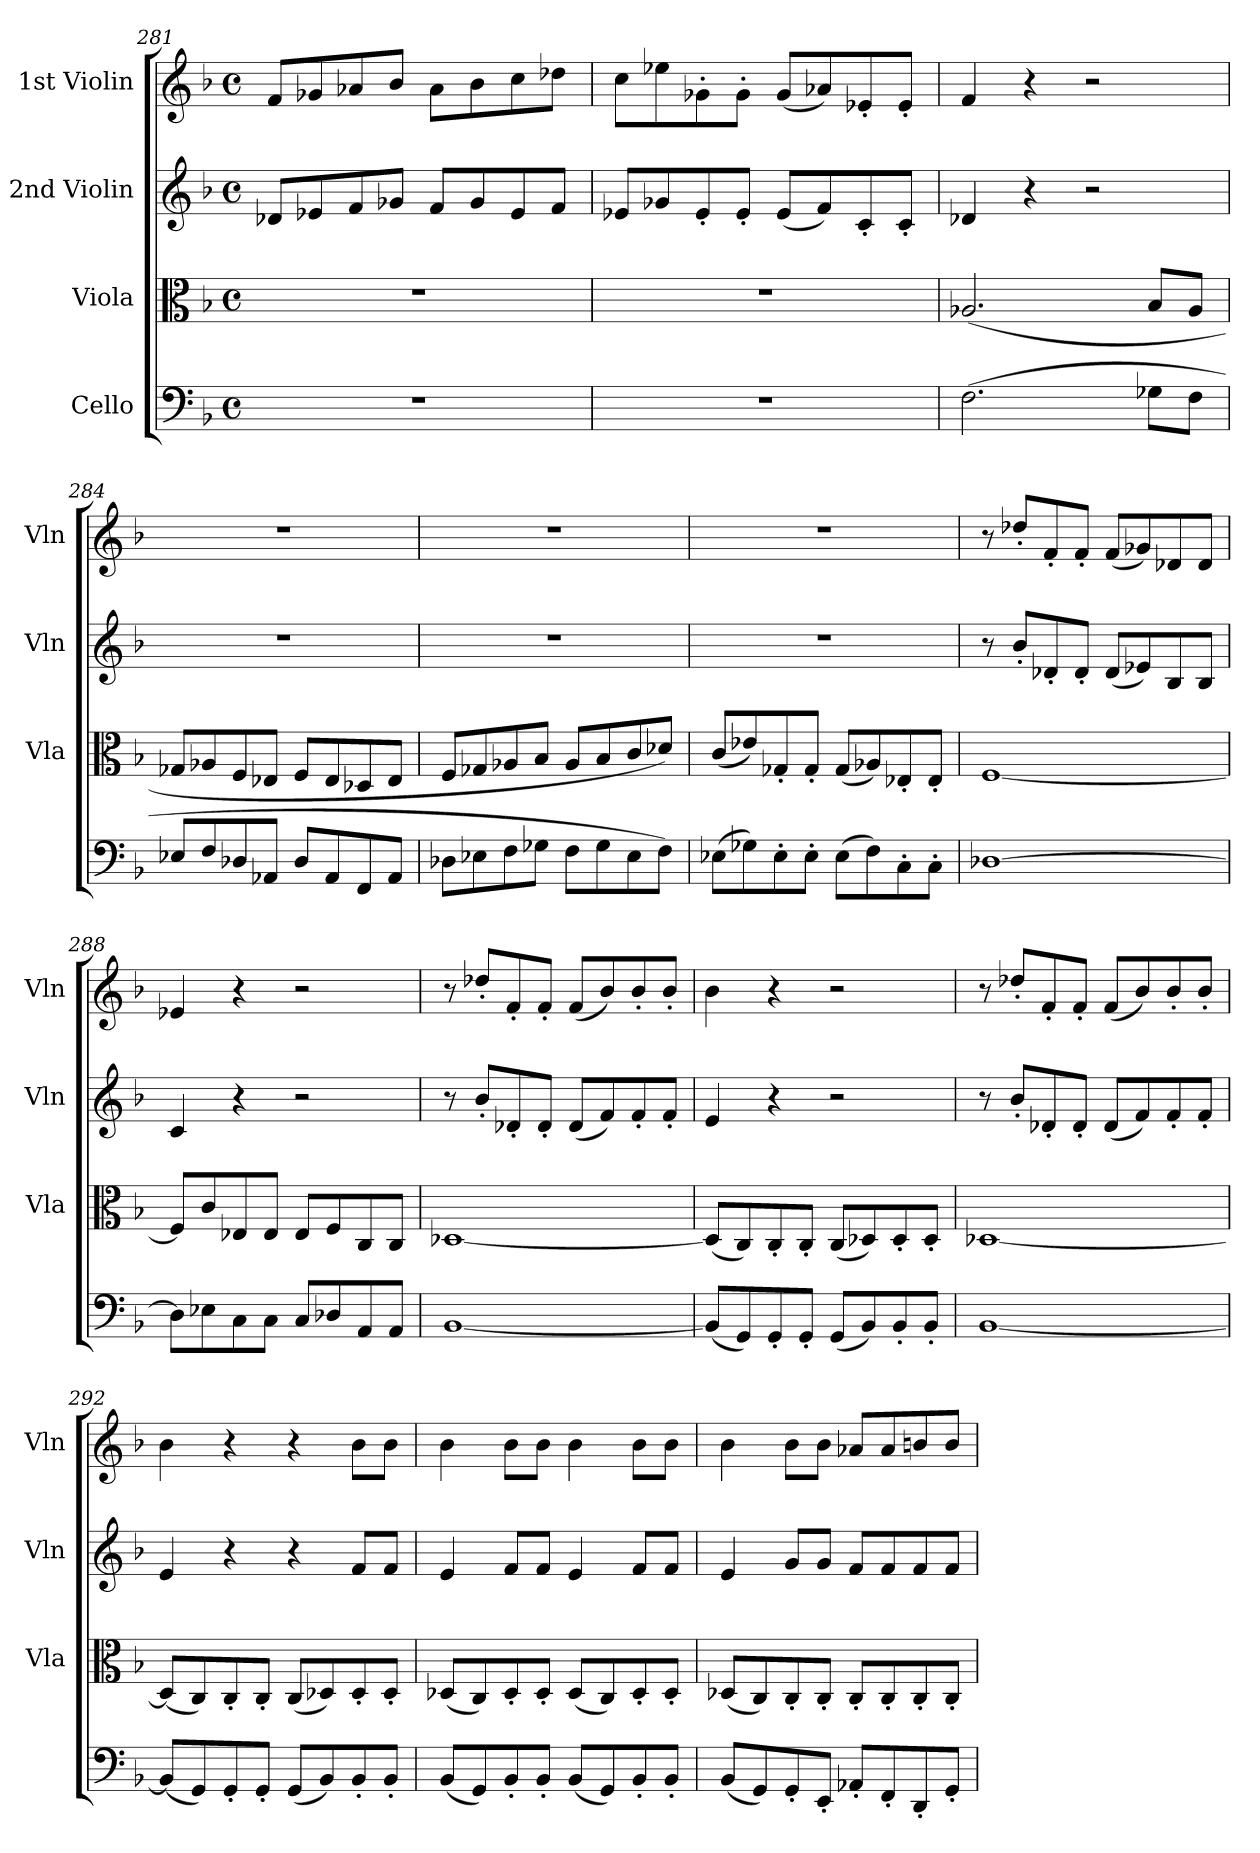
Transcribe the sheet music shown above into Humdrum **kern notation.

**kern	**kern	**kern	**kern
*part4	*part3	*part2	*part1
*staff4	*staff3	*staff2	*staff1
*I"Cello	*I"Viola	*I"2nd Violin	*I"1st Violin
*	*I'Vla	*I'Vln	*I'Vln
*clefF4	*clefC3	*clefG2	*clefG2
*k[b-]	*k[b-]	*k[b-]	*k[b-]
*F:	*F:	*F:	*F:
*M4/4	*M4/4	*M4/4	*M4/4
*met(c)	*met(c)	*met(c)	*met(c)
=281	=281	=281	=281
1r	1r	8d-XL	8fL
.	.	8e-X	8g-X
.	.	8f	8a-X
.	.	8g-XJ	8b-J
.	.	8fL	8a-L
.	.	8g-	8b-
.	.	8e-	8cc
.	.	8fJ	8dd-XJ
=282	=282	=282	=282
1r	1r	8e-XL	8ccL
.	.	8g-X	8ee-X
.	.	8e-'	8g-X'
.	.	8e-'J	8g-'J
.	.	(8e-L	(8g-L
.	.	8f)	8a-X)
.	.	8c'	8e-X'
.	.	8c'J	8e-'J
=283	=283	=283	=283
(2.F	(2.A-X	4d-X	4f
.	.	4r	4r
.	.	2r	2r
8G-XL	8B-L	.	.
8FJ	8A-J	.	.
=284	=284	=284	=284
8E-XL	8G-XL	1r	1r
8F	8A-X	.	.
8D-X	8F	.	.
8AA-XJ	8E-XJ	.	.
8D-L	8FL	.	.
8AA-	8E-	.	.
8FF	8D-X	.	.
8AA-J	8E-J	.	.
=285	=285	=285	=285
8D-XL	8FL	1r	1r
8E-X	8G-X	.	.
8F	8A-X	.	.
8G-XJ	8B-J	.	.
8FL	8A-L	.	.
8G-	8B-	.	.
8E-	8c	.	.
8FJ)	8d-XJ)	.	.
=286	=286	=286	=286
(8E-XL	(8cL	1r	1r
8G-X)	8e-X)	.	.
8E-'	8G-X'	.	.
8E-'J	8G-'J	.	.
(8E-L	(8G-L	.	.
8F)	8A-X)	.	.
8C'	8E-X'	.	.
8C'J	8E-'J	.	.
=287	=287	=287	=287
[1D-X	[1F	8r	8r
.	.	8b-'L	8dd-X'L
.	.	8d-X'	8f'
.	.	8d-'J	8f'J
.	.	(8d-L	(8fL
.	.	8e-X)	8g-X)
.	.	8B-	8d-X
.	.	8B-J	8d-J
=288	=288	=288	=288
8D-L]	8FL]	4c	4e-X
8E-X	8c	.	.
8C	8E-X	4r	4r
8CJ	8E-J	.	.
8CL	8E-L	2r	2r
8D-X	8F	.	.
8AA	8C	.	.
8AAJ	8CJ	.	.
=289	=289	=289	=289
[1BB-	[1D-X	8r	8r
.	.	8b-'L	8dd-X'L
.	.	8d-X'	8f'
.	.	8d-'J	8f'J
.	.	(8d-L	(8fL
.	.	8f)	8b-)
.	.	8f'	8b-'
.	.	8f'J	8b-'J
=290	=290	=290	=290
(8BB-L]	(8D-L]	4e	4b-
8GG)	8C)	.	.
8GG'	8C'	4r	4r
8GG'J	8C'J	.	.
(8GGL	(8CL	2r	2r
8BB-)	8D-X)	.	.
8BB-'	8D-'	.	.
8BB-'J	8D-'J	.	.
=291	=291	=291	=291
[1BB-	[1D-X	8r	8r
.	.	8b-'L	8dd-X'L
.	.	8d-X'	8f'
.	.	8d-'J	8f'J
.	.	(8d-L	(8fL
.	.	8f)	8b-)
.	.	8f'	8b-'
.	.	8f'J	8b-'J
=292	=292	=292	=292
(8BB-L]	(8D-L]	4e	4b-
8GG)	8C)	.	.
8GG'	8C'	4r	4r
8GG'J	8C'J	.	.
(8GGL	(8CL	4r	4r
8BB-)	8D-X)	.	.
8BB-'	8D-'	8fL	8b-L
8BB-'J	8D-'J	8fJ	8b-J
=293	=293	=293	=293
(8BB-L	(8D-XL	4e	4b-
8GG)	8C)	.	.
8BB-'	8D-'	8fL	8b-L
8BB-'J	8D-'J	8fJ	8b-J
(8BB-L	(8D-L	4e	4b-
8GG)	8C)	.	.
8BB-'	8D-'	8fL	8b-L
8BB-'J	8D-'J	8fJ	8b-J
=294	=294	=294	=294
(8BB-L	(8D-XL	4e	4b-
8GG)	8C)	.	.
8GG'	8C'	8gL	8b-L
8EE'J	8C'J	8gJ	8b-J
8AA-X'L	8C'L	8fL	8a-XL
8FF'	8C'	8f	8a-
8DD'	8C'	8f	8bn
8GG'J	8C'J	8fJ	8bJ
=	=	=	=
*-	*-	*-	*-
